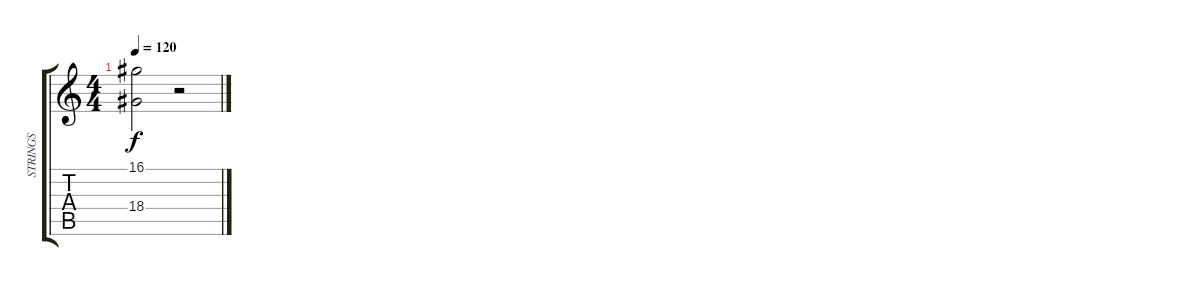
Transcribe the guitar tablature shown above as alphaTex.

\track ("STRINGS" "STRINGS") {instrument synthstrings2}
\staff {score tabs}
\tuning (E4 B3 G3 D3 A2 E2) {hide}
\ts (4 4)
\tempo 120
\clef g2
\ks c
(16.1{t} 18.4{t}).2{dy f} r.2
